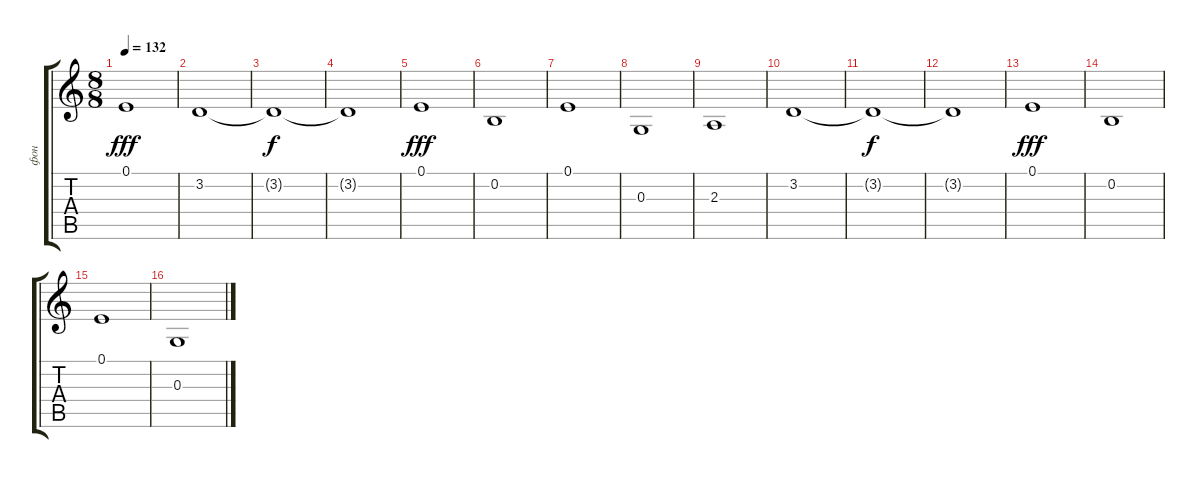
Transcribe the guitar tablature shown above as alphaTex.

\track ("фон" "фон") {instrument pad2warm}
\staff {score tabs}
\tuning (E4 B3 G3 D3 A2 E2) {hide}
\ts (8 8)
\tempo 132
\clef g2
\ks c
0.1.1{dy fff} |
3.2.1 |
3.2{t}.1{dy f} |
3.2{t}.1 |
0.1.1{dy fff} |
0.2.1 |
0.1.1 |
0.3.1 |
2.3.1 |
3.2.1 |
3.2{t}.1{dy f} |
3.2{t}.1 |
0.1.1{dy fff} |
0.2.1 |
0.1.1 |
0.3.1
